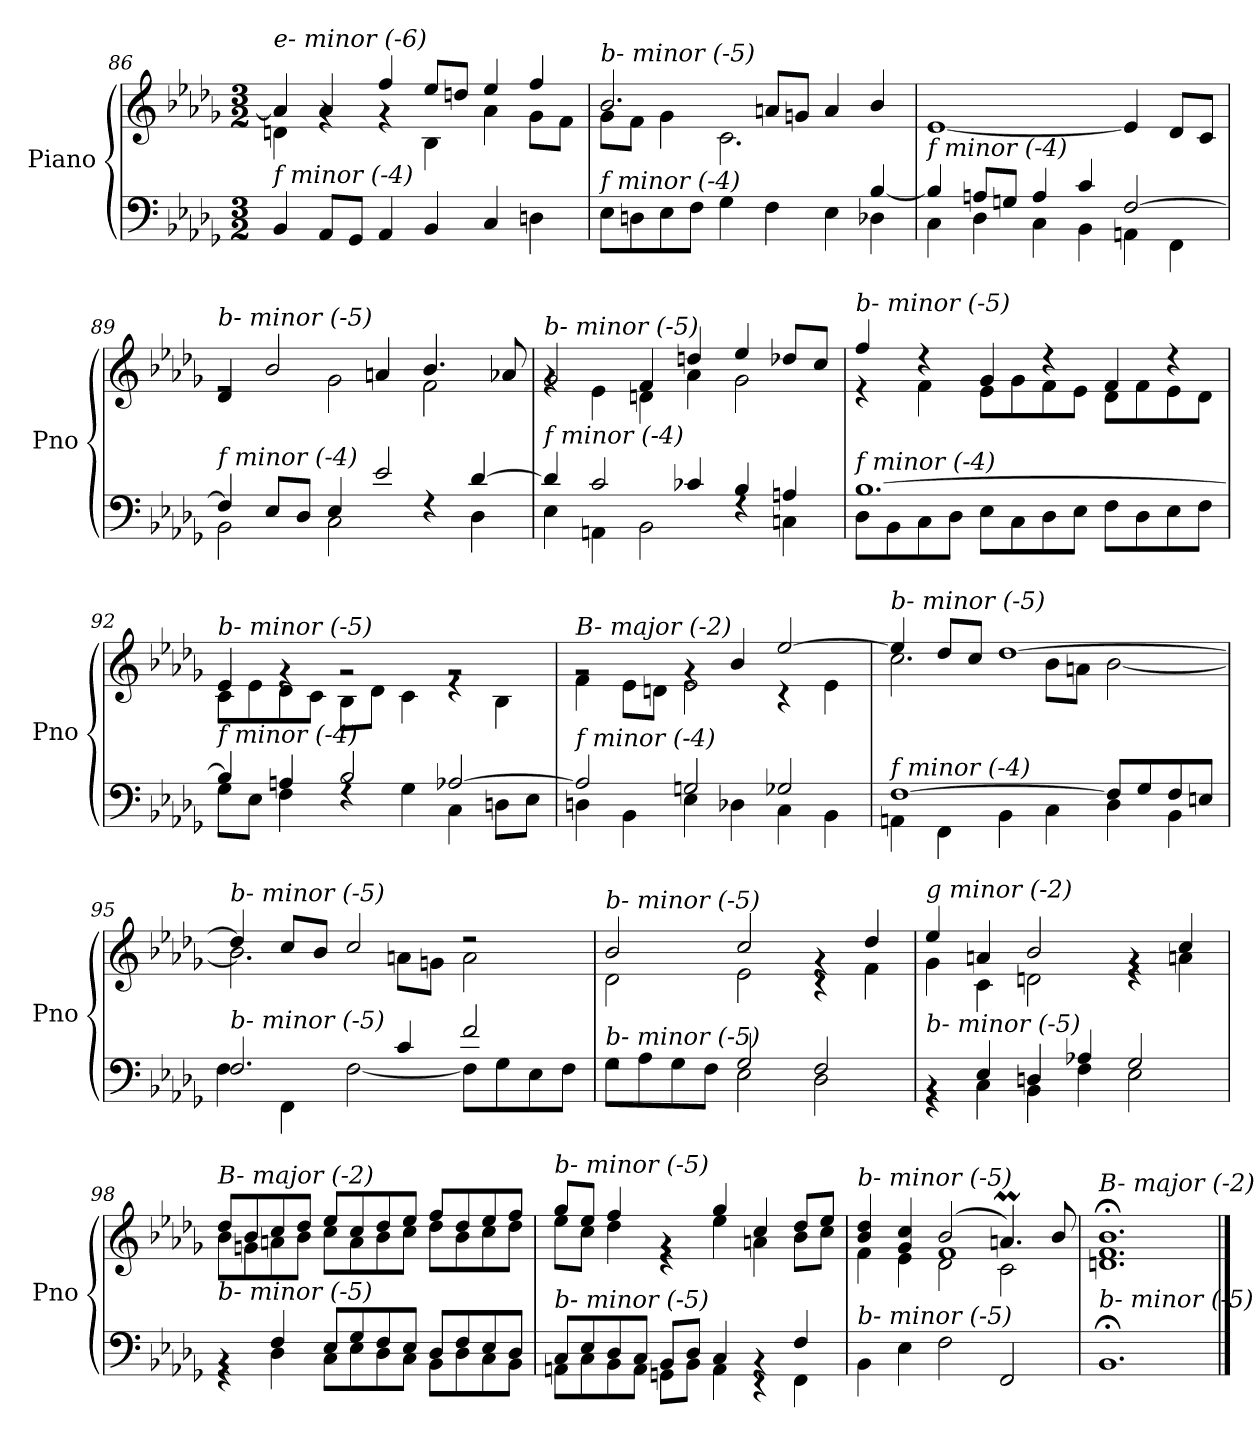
**kern	**kern
*part1	*part1
*staff2	*staff1
*I"Piano	*
*I'Pno	*
*clefF4	*clefG2
*k[b-e-a-d-g-]	*k[b-e-a-d-g-]
*M3/2	*M3/2
=86	=86
*	*^
!	!LO:TX:i:t=e- minor (-6)	!
!LO:TX:i:t=f minor (-4)	!	!
4BB-/	4a-/]	4dn\
8AA-/L	4a-/	4rg
8GG-/J	.	.
4AA-/	4ff/	4rg
4BB-/	8ee-/L	4B-\
.	8ddn/J	.
4C/	4ee-/	4a-\
4Dn\	4ff/	8g-\L
.	.	8f\J
=87	=87	=87
*^	*	*^
*	*^	*	*	*
!	!	!	!LO:TX:i:t=b- minor (-5)	!	!
!LO:TX:i:t=f minor (-4)	!	!	!	!	!
1ryy	8E-\L	1ryy	2.b-/	8g-\L	1ryy
.	8Dn\	.	.	8f\J	.
.	8E-\	.	.	4g-\	.
.	8F\J	.	.	.	.
.	4G-\	.	.	2.c\	.
.	4F\	.	8an/L	.	.
.	.	.	8gn/J	.	.
4ryy	4E-\	4ryy	4a/	.	4ryy
4ryy	[4B-/	4D-X\	4b-/	4ryy	4ryy
!!LO:LB:g=z
=88	=88	=88	=88	=88	=88
!	!	!	!LO:TX:i:t=b- minor (-5)	!	!
!LO:TX:i:t=f minor (-4)	!	!	!	!	!
*	*v	*v	*	*	*
*	*	*v	*v	*v
4B-/]	4C\	[1e-
8An/L	4D-\	.
8Gn/J	.	.
4A/	4C\	.
4c/	4BB-\	.
[2F/	4AAn\	4e-/]
.	4FF\	8d-/L
.	.	8c/J
=89	=89	=89
*	*	*^
!	!	!LO:TX:i:t=b- minor (-5)	!
!LO:TX:i:t=f minor (-4)	!	!	!
4F/]	2BB-\	4d-/	2re
8E-/L	.	2b-/	.
8D-/J	.	.	.
4E-/	2C\	.	2g-\
2e-/	.	4an/	.
.	4rF	4.b-/	2f\
[4d-/	4D-\	.	.
.	.	8a-X/	.
=90	=90	=90	=90
!	!	!LO:TX:i:t=b- minor (-5)	!
!LO:TX:i:t=f minor (-4)	!	!	!
4d-/]	4E-\	2g-/	4rg
2c/	4AAn\	.	4e-\
.	2BB-\	4f/	4dn\
4c-X/	.	4ddn/	4a-\
4B-/	4rF	4ee-/	2g-\
4An/	4Cn\	8dd-X/L	.
.	.	8cc/J	.
=91	=91	=91	=91
!	!	!LO:TX:i:t=b- minor (-5)	!
!LO:TX:i:t=f minor (-4)	!	!	!
[1.B-	8D-\L	4ff/	4r
.	8BB-\	.	.
.	8C\	4r	4f\
.	8D-\J	.	.
.	8E-\L	4g-/	8e-\L
.	8C\	.	8g-\
.	8D-\	4r	8f\
.	8E-\J	.	8e-\J
.	8F\L	4f/	8d-\L
.	8D-\	.	8f\
.	8E-\	4r	8e-\
.	8F\J	.	8d-\J
!!LO:PB:g=z	!!
=92	=92	=92	=92
!	!	!LO:TX:i:t=b- minor (-5)	!
!LO:TX:i:t=f minor (-4)	!	!	!
4B-/]	8G-\L	4e-/	8c\L
.	8E-\J	.	8e-\
4An/	4F\	4rg	8d-\
.	.	.	8c\J
2B-/	4rF	2rg	8B-\L
.	.	.	8d-\J
.	4G-\	.	4c\
[2A-X/	4C\	2rg	4re
.	8Dn\L	.	4B-\
.	8E-\J	.	.
=93	=93	=93	=93
!	!	!LO:TX:i:t=B- major (-2)	!
!LO:TX:i:t=f minor (-4)	!	!	!
2A-/]	4Dn\	2rg	4f\
.	4BB-\	.	8e-\L
.	.	.	8dn\J
2Gn/	4E-\	4rg	2e-\
.	4D-X\	4b-/	.
2G-X/	4C\	[2ee-/	4r
.	4BB-\	.	4e-\
=94	=94	=94	=94
!	!	!LO:TX:i:t=b- minor (-5)	!
!LO:TX:i:t=f minor (-4)	!	!	!
[1F	4AAn\	4ee-/]	2.cc\
.	4FF\	8dd-/L	.
.	.	8cc/J	.
.	4BB-\	[1dd-	.
.	4C\	.	8b-\L
.	.	.	8an\J
8F/L]	4D-\	.	[2b-\
8G-/	.	.	.
8F/	4BB-\	.	.
8En/J	.	.	.
=95	=95	=95	=95
!	!	!LO:TX:i:t=b- minor (-5)	!
!LO:TX:i:t=b- minor (-5)	!	!	!
2.F/	4F\	4dd-/]	2.b-\]
.	4FF\	8cc/L	.
.	.	8b-/J	.
.	[2F\	2cc/	.
4c/	.	.	8an\L
.	.	.	8gn\J
2f/	8F\L]	2r	2a\
.	8G-\	.	.
.	8E-\	.	.
.	8F\J	.	.
!!LO:LB:g=z	!!
=96	=96	=96	=96
!	!	!LO:TX:i:t=b- minor (-5)	!
!LO:TX:i:t=b- minor (-5)	!	!	!
2rF	8G-\L	2b-/	2d-\
.	8A-\	.	.
.	8G-\	.	.
.	8F\J	.	.
2G-/	2E-\	2cc/	2e-\
2F/	2D-\	4rg	4r
.	.	4dd-/	4f\
=97	=97	=97	=97
!	!	!LO:TX:i:t=g minor (-2)	!
!LO:TX:i:t=b- minor (-5)	!	!	!
4rBB	4r	4ee-/	4g-\
4E-/	4C\	4an/	4c\
4Dn/	4BB-\	2b-/	2dn\
4A-X/	4F\	.	.
2G-/	2E-\	4rg	4r
.	.	4cc/	4an\
=98	=98	=98	=98
!	!	!LO:TX:i:t=B- major (-2)	!
!LO:TX:i:t=b- minor (-5)	!	!	!
4rBB	4r	8dd-/L	8b-\L
.	.	8b-/	8gn\
4F/	4D-\	8cc/	8an\
.	.	8dd-/J	8b-\J
8E-/L	8C\L	8ee-/L	8cc\L
8G-/	8E-\	8cc/	8a\
8F/	8D-\	8dd-/	8b-\
8E-/J	8C\J	8ee-/J	8cc\J
8D-/L	8BB-\L	8ff/L	8dd-\L
8F/	8D-\	8dd-/	8b-\
8E-/	8C\	8ee-/	8cc\
8D-/J	8BB-\J	8ff/J	8dd-\J
=99	=99	=99	=99
!	!	!LO:TX:i:t=b- minor (-5)	!
!LO:TX:i:t=b- minor (-5)	!	!	!
8C/L	8AAn\L	8gg-/L	8ee-\L
8E-/	8C\	8ee-/J	8cc\J
8D-/	8BB-\	4ff/	4dd-\
8C/J	8AA\J	.	.
8BB-/L	8GGn\L	4rg	4r
8D-/J	8BB-\J	.	.
4C/	4AA\	4gg-/	4ee-\
4rBB	4r	4cc/	4an\
4F/	4FF\	8dd-/L	8b-\L
.	.	8ee-/J	8cc\J
=100	=100	=100	=100
*	*	*	*^
!	!	!LO:TX:i:t=b- minor (-5)	!	!
!LO:TX:i:t=b- minor (-5)	!	!	!	!
2ryy	4BB-\	4b-/ 4dd-/	4f\	2ryy
.	4E-\	4g-/ 4cc/	4e-\	.
1ryy	2F\	(2b-/	2d-\	1f
.	2FF/	4.anm/)	2c\	.
.	.	8b-/	.	.
*v	*v	*	*	*
*	*v	*v	*v
=101	=101
!	!LO:TX:i:t=B- major (-2)
!LO:TX:i:t=b- minor (-5)	!
1.BB-;	1.dn;< 1.f;< 1.b-;<
==	==
*-	*-
